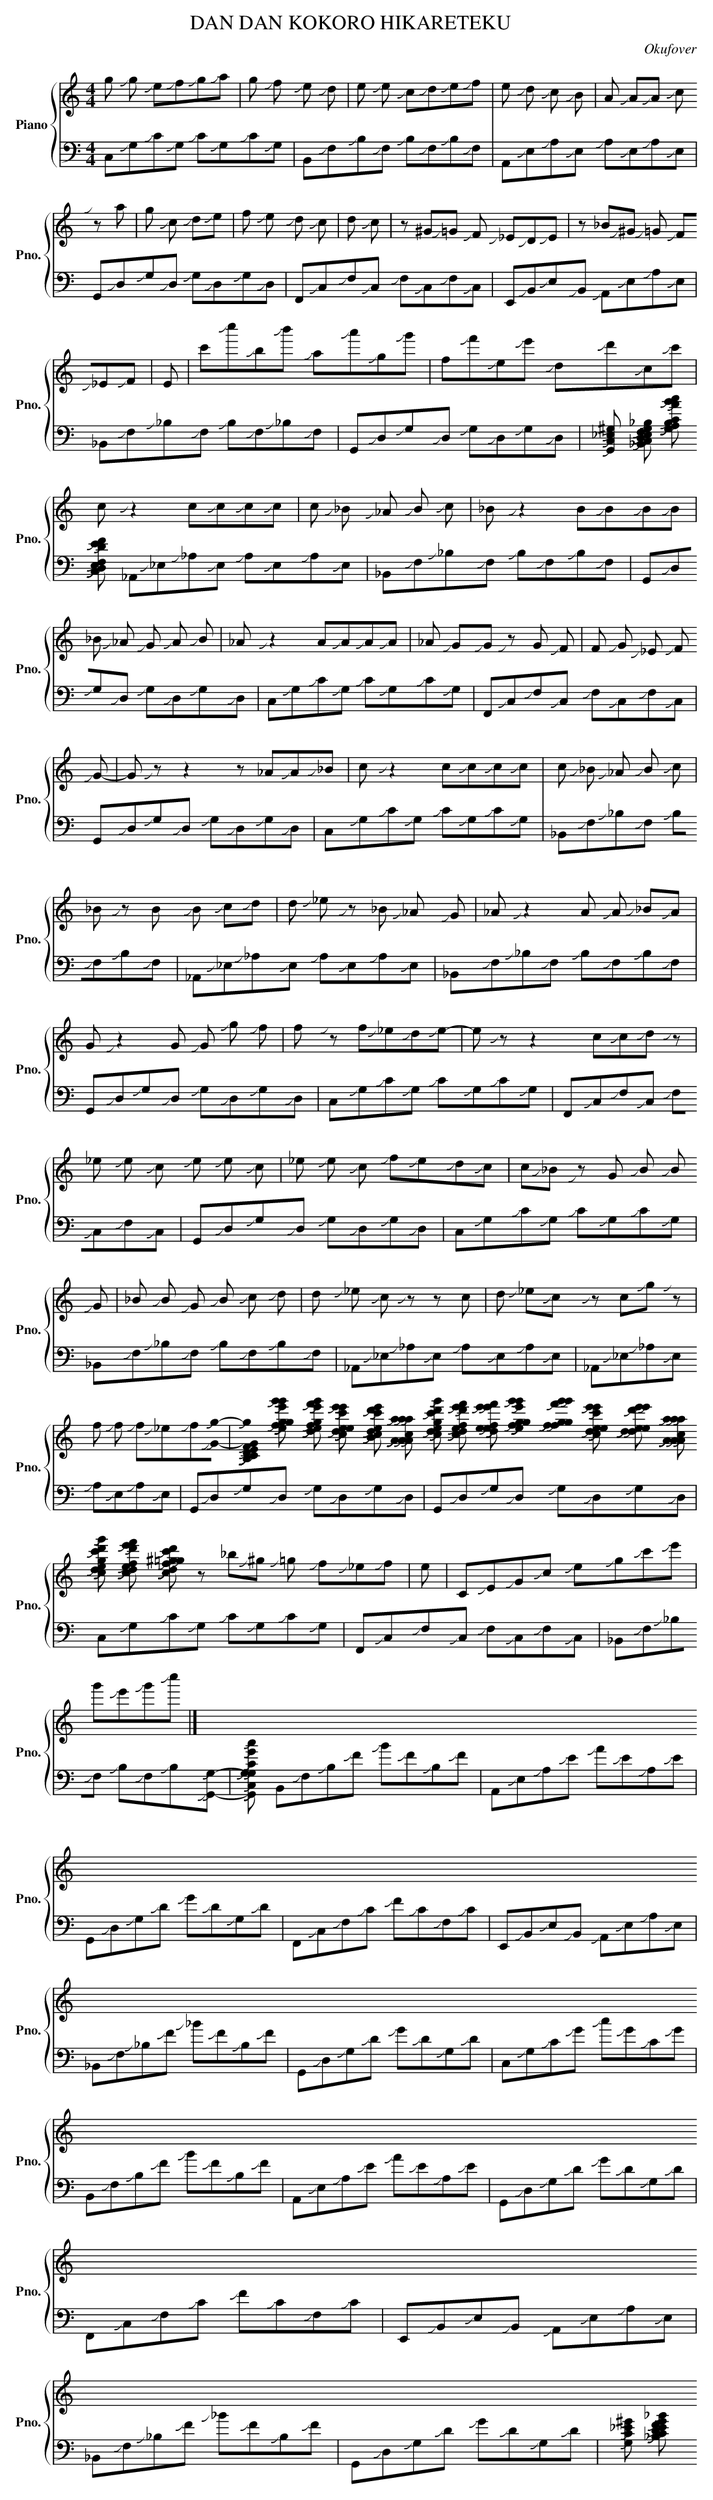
X:1
T:DAN DAN KOKORO HIKARETEKU
C:Okufover
%%score { 1 | 2 }
L:1/8
M:4/4
K:C
V:1 treble nm="Piano" snm="Pno."
V:2 bass
V:1
 gI1J2 gI2J2 eI3JfI4JgI5JaI6J | gI7J2 fI8J2 eI9J2 dI10J2 | eI11J2 eI12J2 cI13JdI14JeI15JfI16J | %3
 eI17J2 dI18J2 cI19J2 BI20J2 | AI21J2 AI22JAI23J cI24J z aI26J2 | gI27J4 cI28J2 dI29JeI30J | %6
 fI31J2 eI32J2 dI33J2 cI34J2 | dI35J4 cI36J4 | z ^GI38J=GI39J FI40J2 _EI41JDI42JEI43J | %9
 z _BI45J^GI46J =GI47J2 FI48J_EI49JFI50J | EI51J8 | %11
 c'I52Jc''I53JbI54Jb'I55J aI56Ja'I57JgI58Jg'I59J | fI60Jf'I61JeI62Je'I63J dI64Jd'I65JcI66Jc'I67J | %13
 cI68J2 z2 cI70JcI71JcI72JcI73J | cI74J2 _BI75J _AI76J2 BI77J cI78J2 | %15
 _BI79J2 z2 BI81JBI82JBI83JBI84J | _BI85J2 _AI86J GI87J2 AI88J BI89J2 | %17
 _AI90J2 z2 AI92JAI93JAI94JAI95J | _AI96J2 GI97JGI98J z GI100J2 FI101J | %19
 FI102J2 GI103J2 _EI104J FI105J2 GI106J- | GI107J z z2 z _AI111JAI112J_BI113J | %21
 cI114J2 z2 cI116JcI117JcI118JcI119J | cI120J2 _BI121J _AI122J2 BI123J cI124J2 | %23
 _BI125J2 z BI127J BI128J2 cI129JdI130J | dI131J2 _eI132J z _BI134J _AI135J2 GI136J | %25
 _AI137J z2 AI139J AI140J2 _BI141JAI142J | GI143J z2 GI145J GI146J gI147J2 fI148J | %27
 fI149J3 z fI151J_eI152JdI153JeI154J- | eI155J z z2 cI158JcI159JdI160J z | %29
 _eI162J eI163J2 cI164J eI165J eI166J2 cI167J | _eI168J eI169J2 cI170J fI171JeI172JdI173JcI174J | %31
 cI175J_BI176J z GI178J BI179J BI180J2 GI181J | _BI182J BI183J2 GI184J BI185J cI186J2 dI187J | %33
 dI188J2 _eI189J cI190J2 z z cI193J | dI194J2 _eI195JcI196J z cI198JgI199J z | %35
 fI201J3 fI202J fI203J_eI204JfI205J[GI206J-gI207J-]- | %36
 [GI208JgI209J]2 B,I210J/CI211J/DI212J/EI213J/ FI214J/GI215J/AI216J/BI217J/ cI218J/dI219J/eI220J/fI221J/ | %37
 [gI222Jg'I223J]2 [gI224Jg'I225J]2 [eI226Je'I227J][fI228Jf'I229J][gI230Jg'I231J][aI232Ja'I233J] | %38
 [gI234Jg'I235J]2 [fI236Jf'I237J]2 [eI238Je'I239J]2 [dI240Jd'I241J]2 | %39
 [eI242Je'I243J]2 [eI244Je'I245J]2 [cI246Jc'I247J][dI248Jd'I249J][eI250Je'I251J][fI252Jf'I253J] | %40
 [eI254Je'I255J]2 [dI256Jd'I257J]2 [cI258Jc'I259J]2 [BI260JbI261J]2 | %41
 [AI262JaI263J]2 [AI264JaI265J][AI266JaI267J] [cI268Jc'I269J]2 [aI270Ja'I271J]2 | %42
 [gI272Jg'I273J]4 [cI274Jc'I275J]2 [dI276Jd'I277J][eI278Je'I279J] | %43
 [fI280Jf'I281J]2 [eI282Je'I283J]2 [dI284Jd'I285J]2 [cI286Jc'I287J]2 | %44
 [eI288Je'I289J]3 [fI290Jf'I291J]/[eI292Je'I293J]/ [dI294Jd'I295J]4 | %45
 [gI296Jg'I297J]2 [gI298Jg'I299J]2 [eI300Je'I301J][fI302Jf'I303J][gI304Jg'I305J][aI306Ja'I307J] | %46
 [gI308Jg'I309J][gI310Jg'I311J][fI312Jf'I313J][fI314Jf'I315J] [eI316Je'I317J]2 [dI318Jd'I319J]2 | %47
 [eI320Je'I321J]2 [eI322Je'I323J]2 [cI324Jc'I325J][dI326Jd'I327J][eI328Je'I329J][fI330Jf'I331J] | %48
 [eI332Je'I333J][eI334Je'I335J][dI336Jd'I337J][dI338Jd'I339J] [cI340Jc'I341J]2 [BI342JbI343J]2 | %49
 [AI344JaI345J]2 [AI346JaI347J][AI348JaI349J] [cI350Jc'I351J]2 [aI352Ja'I353J]2 | %50
 [gI354Jg'I355J]4 [cI356Jc'I357J]2 [dI358Jd'I359J][eI360Je'I361J] | %51
 [fI362Jf'I363J]2 [eI364Je'I365J]2 [dI366Jd'I367J]2 [cI368Jc'I369J]2 | %52
 [dI370Jd'I371J]4 [cI372Jc'I373J]4 | z ^gI375J=gI376J fI377J2 _eI378JdI379JeI380J | %54
 z _bI382J^gI383J =gI384J2 fI385J_eI386JfI387J | eI388J8 | %56
 CI389JEI390JGI391JcI392J eI393JgI394Jc'I395Je'I396J | g'I397Je'I398J/4g'I399J/4c''I400J/4 |] %58
V:2
 C,I401JG,I402JCI403JG,I404J CI405JG,I406JCI407JG,I408J | %1
 B,,I409JF,I410JB,I411JF,I412J B,I413JF,I414JB,I415JF,I416J | %2
 A,,I417JE,I418JA,I419JE,I420J A,I421JE,I422JA,I423JE,I424J | %3
 G,,I425JD,I426JG,I427JD,I428J G,I429JD,I430JG,I431JD,I432J | %4
 F,,I433JC,I434JF,I435JC,I436J F,I437JC,I438JF,I439JC,I440J | %5
 E,,I441JB,,I442JE,I443JB,,I444J A,,I445JE,I446JA,I447JE,I448J | %6
 _B,,I449JF,I450J_B,I451JF,I452J B,I453JF,I454J_B,I455JF,I456J | %7
 G,,I457JD,I458JG,I459JD,I460J G,I461JD,I462JG,I463JD,I464J | [G,,I465JC,I466J_E,I467J^G,I468J]8 | %9
 [_B,,I469JD,I470JF,I471J_B,I472J]8 | [C,I473JE,I474JG,I475JCI476J]8 | %11
 [CI477JcI478J]2 [B,I479JBI480J]2 [A,I481JAI482J]2 [G,I483JGI484J]2 | %12
 [F,I485JFI486J]2 [E,I487JEI488J]2 [D,I489JDI490J]2 [C,I491JCI492J]2 | %13
 _A,,I493J_E,I494J_A,I495JE,I496J A,I497JE,I498JA,I499JE,I500J | %14
 _B,,I501JF,I502J_B,I503JF,I504J B,I505JF,I506JB,I507JF,I508J | %15
 G,,I509JD,I510JG,I511JD,I512J G,I513JD,I514JG,I515JD,I516J | %16
 C,I517JG,I518JCI519JG,I520J CI521JG,I522JCI523JG,I524J | %17
 F,,I525JC,I526JF,I527JC,I528J F,I529JC,I530JF,I531JC,I532J | %18
 G,,I533JD,I534JG,I535JD,I536J G,I537JD,I538JG,I539JD,I540J | %19
 C,I541JG,I542JCI543JG,I544J CI545JG,I546JCI547JG,I548J | %20
 _B,,I549JF,I550J_B,I551JF,I552J B,I553JF,I554JB,I555JF,I556J | %21
 _A,,I557J_E,I558J_A,I559JE,I560J A,I561JE,I562JA,I563JE,I564J | %22
 _B,,I565JF,I566J_B,I567JF,I568J B,I569JF,I570JB,I571JF,I572J | %23
 G,,I573JD,I574JG,I575JD,I576J G,I577JD,I578JG,I579JD,I580J | %24
 C,I581JG,I582JCI583JG,I584J CI585JG,I586JCI587JG,I588J | %25
 F,,I589JC,I590JF,I591JC,I592J F,I593JC,I594JF,I595JC,I596J | %26
 G,,I597JD,I598JG,I599JD,I600J G,I601JD,I602JG,I603JD,I604J | %27
 C,I605JG,I606JCI607JG,I608J CI609JG,I610JCI611JG,I612J | %28
 _B,,I613JF,I614J_B,I615JF,I616J B,I617JF,I618JB,I619JF,I620J | %29
 _A,,I621J_E,I622J_A,I623JE,I624J A,I625JE,I626JA,I627JE,I628J | %30
 _A,,I629J_E,I630J_A,I631JE,I632J A,I633JE,I634JA,I635JE,I636J | %31
 G,,I637JD,I638JG,I639JD,I640J G,I641JD,I642JG,I643JD,I644J | %32
 G,,I645JD,I646JG,I647JD,I648J G,I649JD,I650JG,I651JD,I652J | %33
 C,I653JG,I654JCI655JG,I656J CI657JG,I658JCI659JG,I660J | %34
 F,,I661JC,I662JF,I663JC,I664J F,I665JC,I666JF,I667JC,I668J | %35
 _B,,I669JF,I670J_B,I671JF,I672J B,I673JF,I674JB,I675J[G,,I676J-G,I677J-]- | %36
 [G,,I678JG,I679J]2 z z z4 | C,I683JG,I684JCI685JGI686J cI687JGI688JCI689JGI690J | %38
 B,,I691JF,I692JB,I693JFI694J BI695JFI696JB,I697JFI698J | %39
 A,,I699JE,I700JA,I701JEI702J AI703JEI704JA,I705JEI706J | %40
 G,,I707JD,I708JG,I709JDI710J GI711JDI712JG,I713JDI714J | %41
 F,,I715JC,I716JF,I717JCI718J FI719JCI720JF,I721JCI722J | %42
 E,,I723JB,,I724JE,I725JB,,I726J A,,I727JE,I728JA,I729JE,I730J | %43
 _B,,I731JF,I732J_B,I733JFI734J _BI735JFI736JB,I737JFI738J | %44
 G,,I739JD,I740JG,I741JDI742J GI743JDI744JG,I745JDI746J | %45
 C,I747JG,I748JCI749JGI750J cI751JGI752JCI753JGI754J | %46
 B,,I755JF,I756JB,I757JFI758J BI759JFI760JB,I761JFI762J | %47
 A,,I763JE,I764JA,I765JEI766J AI767JEI768JA,I769JEI770J | %48
 G,,I771JD,I772JG,I773JDI774J GI775JDI776JG,I777JDI778J | %49
 F,,I779JC,I780JF,I781JCI782J FI783JCI784JF,I785JCI786J | %50
 E,,I787JB,,I788JE,I789JB,,I790J A,,I791JE,I792JA,I793JE,I794J | %51
 _B,,I795JF,I796J_B,I797JFI798J _BI799JFI800JB,I801JFI802J | %52
 G,,I803JD,I804JG,I805JDI806J GI807JDI808JG,I809JDI810J | [G,I811JCI812J_EI813J^GI814J]8 | %54
 [_B,I815JDI816JFI817J_BI818J]8 | [CI819JEI820JGI821JcI822J]8 | z8 | z7/4 |] %58
